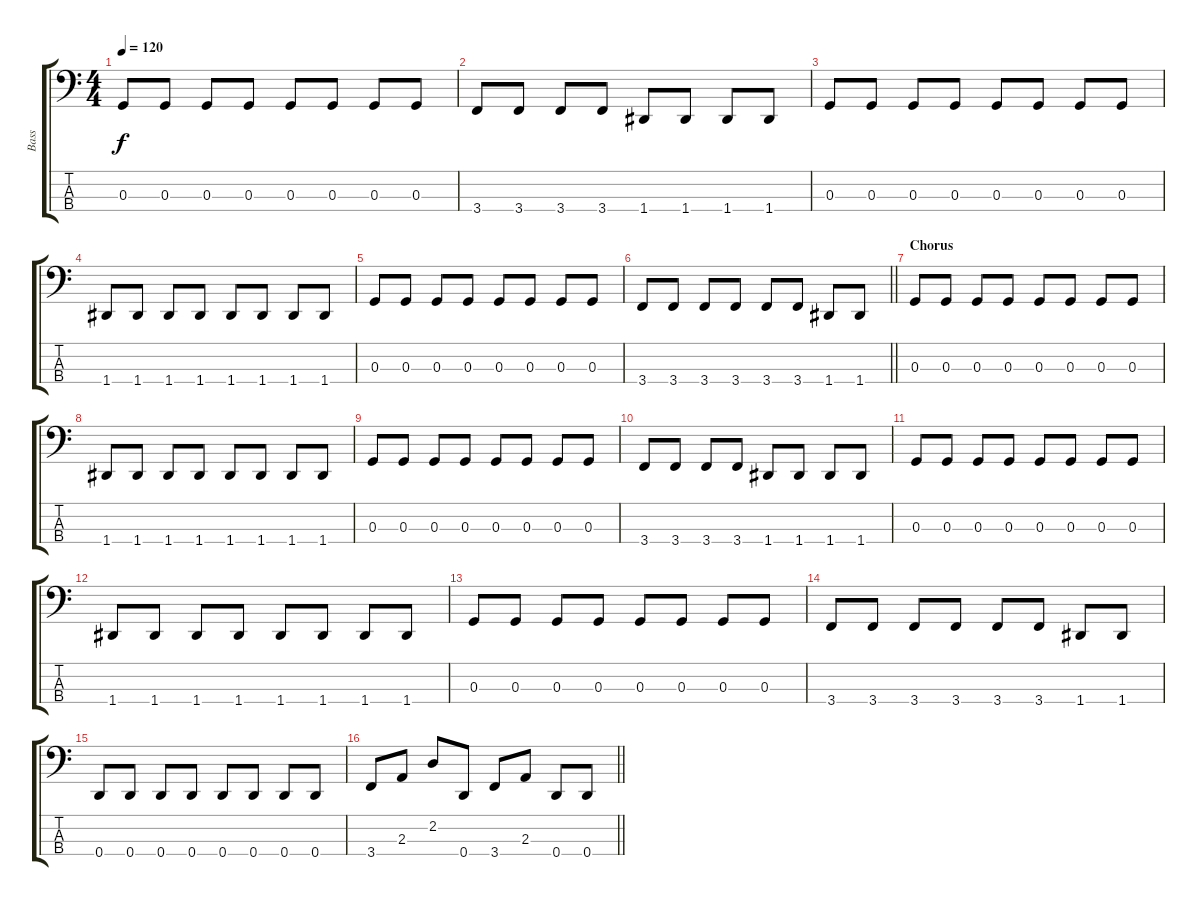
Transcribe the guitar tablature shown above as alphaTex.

\track ("Bass" "Bass") {instrument electricbasspick}
\staff {score tabs}
\tuning (F2 C2 G1 D1) {hide}
\ts (4 4)
\tempo 120
\clef f4
\ks c
0.3.8{dy f} 0.3.8 0.3.8 0.3.8 0.3.8 0.3.8 0.3.8 0.3.8 |
3.4.8 3.4.8 3.4.8 3.4.8 1.4.8 1.4.8 1.4.8 1.4.8 |
0.3.8 0.3.8 0.3.8 0.3.8 0.3.8 0.3.8 0.3.8 0.3.8 |
1.4.8 1.4.8 1.4.8 1.4.8 1.4.8 1.4.8 1.4.8 1.4.8 |
0.3.8 0.3.8 0.3.8 0.3.8 0.3.8 0.3.8 0.3.8 0.3.8 |
\barLineRight lightlight
3.4.8 3.4.8 3.4.8 3.4.8 3.4.8 3.4.8 1.4.8 1.4.8 |
\section ("" "Chorus")
0.3.8 0.3.8 0.3.8 0.3.8 0.3.8 0.3.8 0.3.8 0.3.8 |
1.4.8 1.4.8 1.4.8 1.4.8 1.4.8 1.4.8 1.4.8 1.4.8 |
0.3.8 0.3.8 0.3.8 0.3.8 0.3.8 0.3.8 0.3.8 0.3.8 |
3.4.8 3.4.8 3.4.8 3.4.8 1.4.8 1.4.8 1.4.8 1.4.8 |
0.3.8 0.3.8 0.3.8 0.3.8 0.3.8 0.3.8 0.3.8 0.3.8 |
1.4.8 1.4.8 1.4.8 1.4.8 1.4.8 1.4.8 1.4.8 1.4.8 |
0.3.8 0.3.8 0.3.8 0.3.8 0.3.8 0.3.8 0.3.8 0.3.8 |
3.4.8 3.4.8 3.4.8 3.4.8 3.4.8 3.4.8 1.4.8 1.4.8 |
0.4.8 0.4.8 0.4.8 0.4.8 0.4.8 0.4.8 0.4.8 0.4.8 |
\barLineRight lightlight
3.4.8 2.3.8 2.2.8 0.4.8 3.4.8 2.3.8 0.4.8 0.4.8
